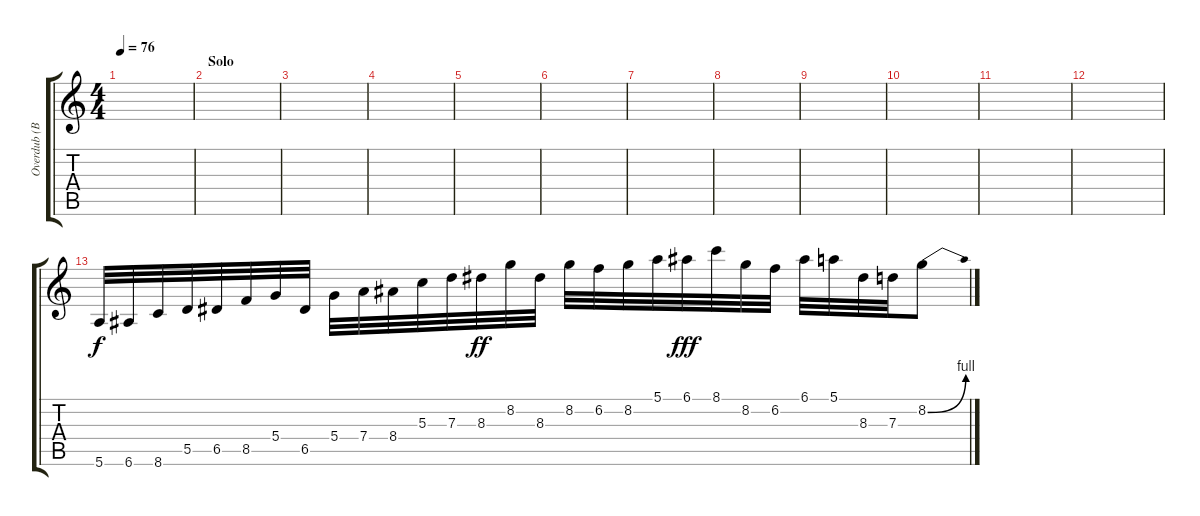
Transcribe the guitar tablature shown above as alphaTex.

\track ("Overdub (Bernard)" "Overdub (B") {instrument distortionguitar}
\staff {score tabs}
\tuning (E4 B3 G3 D3 A2 E2) {hide}
\ts (4 4)
\tempo 76
\clef g2
\ks c
|
\section ("" "Solo")
|
|
|
|
|
|
|
|
|
|
|
5.6.32 6.6.32 8.6.32 5.5.32 6.5.32{dy f} 8.5.32 5.4.32 6.5.32 5.4.32 7.4.32 8.4.32 5.3.32 7.3.32 8.3.32{dy ff} 8.2.32 8.3.32 8.2.32 6.2.32 8.2.32 5.1.32 6.1.32{dy fff} 8.1.32 8.2.32 6.2.32 6.1.32 5.1.32 8.3.32 7.3.32 8.2{be (bend 0 0 60 4)}.8
